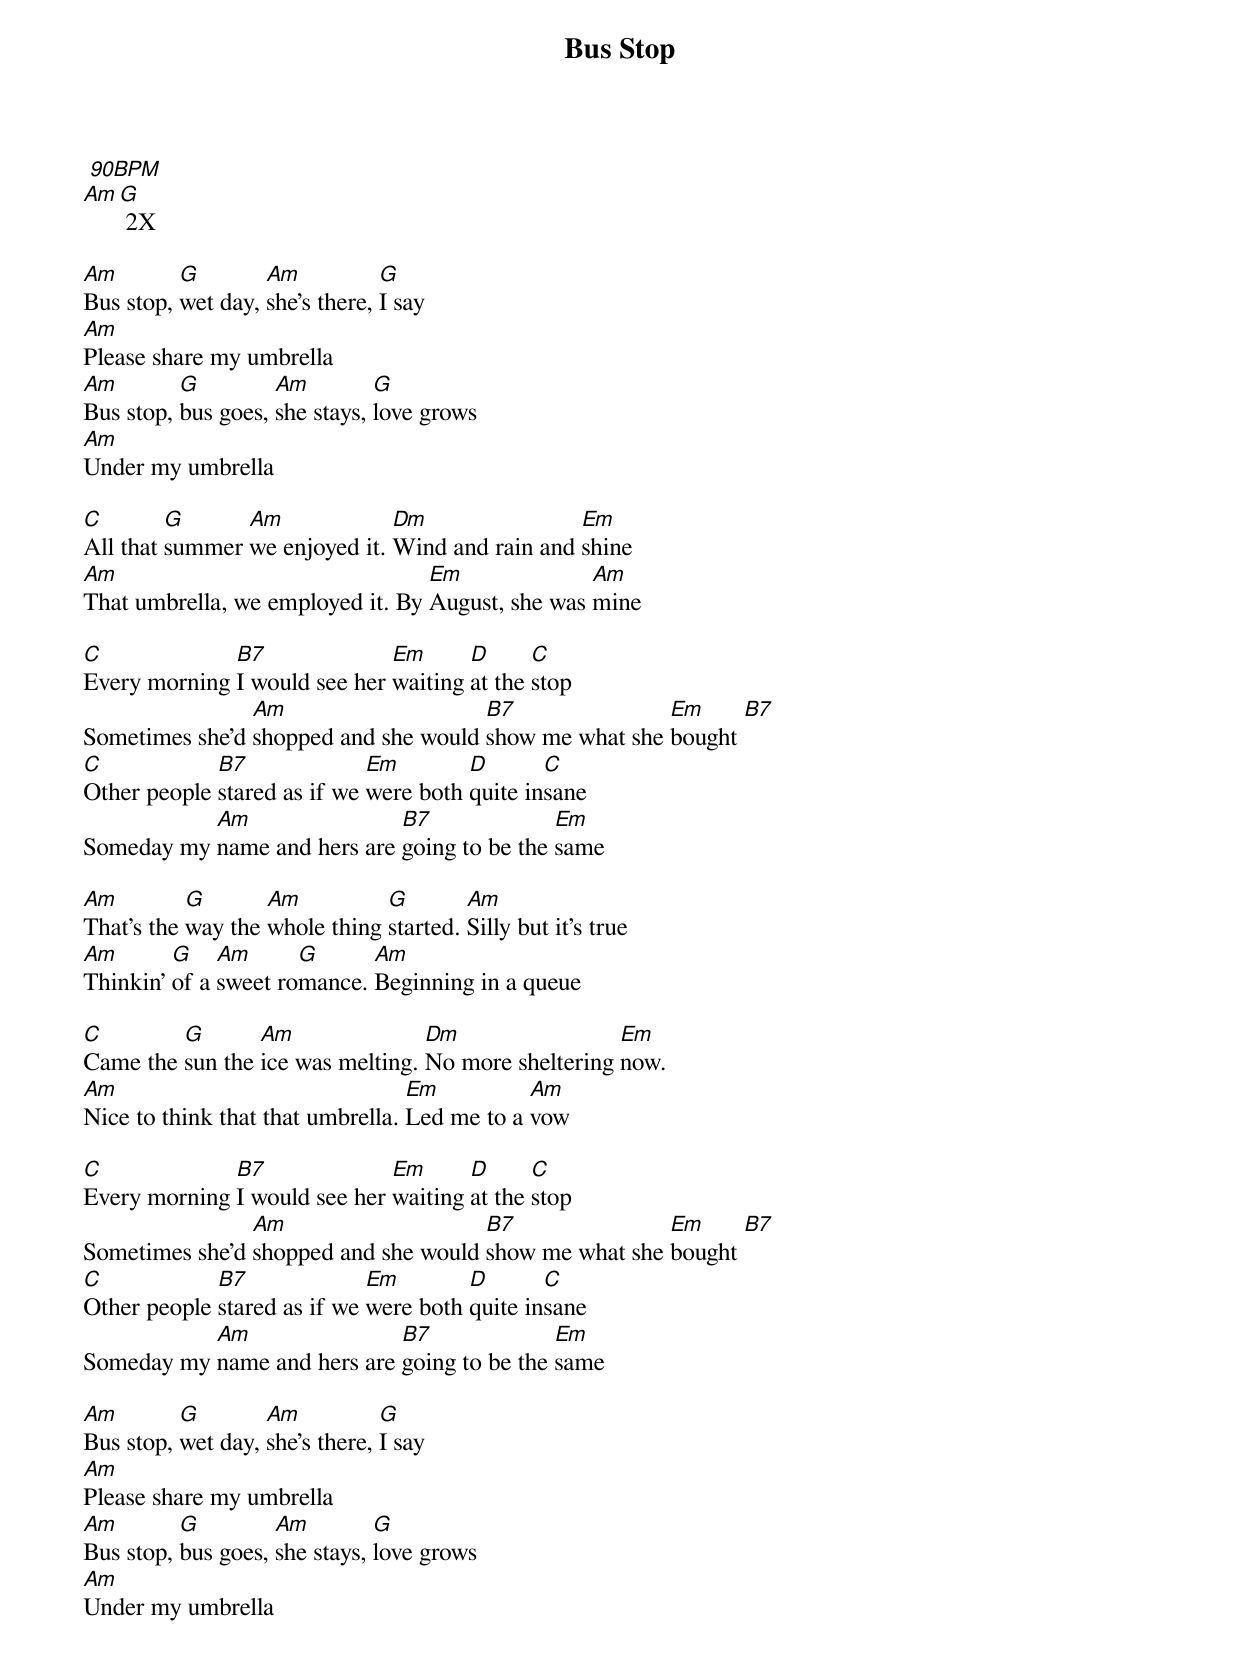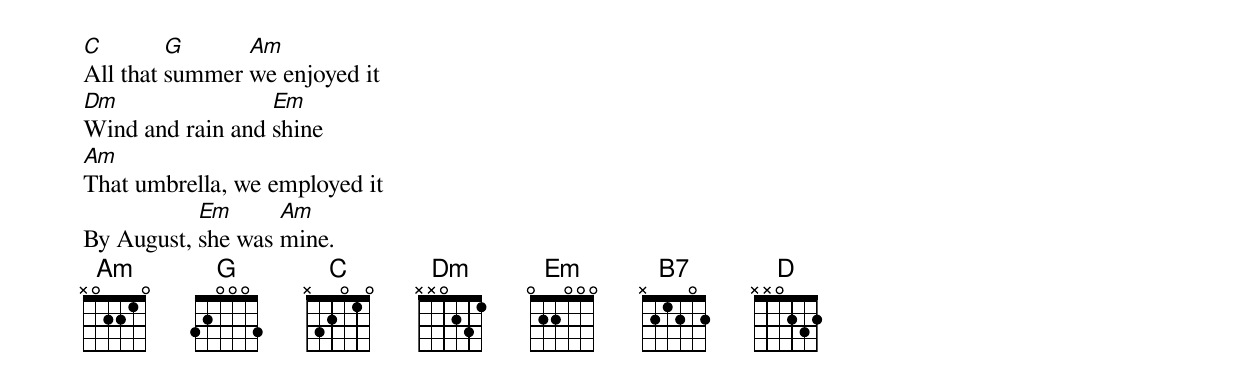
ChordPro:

{title:Bus Stop}
 [90BPM]
[Am][G] 2X

[Am]Bus stop, [G]wet day, [Am]she's there, [G]I say
[Am]Please share my umbrella
[Am]Bus stop, [G]bus goes, [Am]she stays, [G]love grows
[Am]Under my umbrella

[C]All that [G]summer [Am]we enjoyed it. [Dm]Wind and rain and [Em]shine
[Am]That umbrella, we employed it. By [Em]August, she was [Am]mine

[C]Every morning [B7]I would see her [Em]waiting [D]at the [C]stop
Sometimes she'd [Am]shopped and she would [B7]show me what she [Em]bought [B7]
[C]Other people [B7]stared as if we [Em]were both [D]quite in[C]sane
Someday my [Am]name and hers are [B7]going to be the [Em]same

[Am]That's the [G]way the [Am]whole thing [G]started. [Am]Silly but it's true
[Am]Thinkin' [G]of a [Am]sweet ro[G]mance. [Am]Beginning in a queue

[C]Came the [G]sun the [Am]ice was melting. [Dm]No more sheltering [Em]now.
[Am]Nice to think that that umbrella. [Em]Led me to a [Am]vow

[C]Every morning [B7]I would see her [Em]waiting [D]at the [C]stop
Sometimes she'd [Am]shopped and she would [B7]show me what she [Em]bought [B7]
[C]Other people [B7]stared as if we [Em]were both [D]quite in[C]sane
Someday my [Am]name and hers are [B7]going to be the [Em]same

[Am]Bus stop, [G]wet day, [Am]she's there, [G]I say
[Am]Please share my umbrella
[Am]Bus stop, [G]bus goes, [Am]she stays, [G]love grows
[Am]Under my umbrella

[C]All that [G]summer [Am]we enjoyed it
[Dm]Wind and rain and [Em]shine
[Am]That umbrella, we employed it
By August, [Em]she was [Am]mine.
